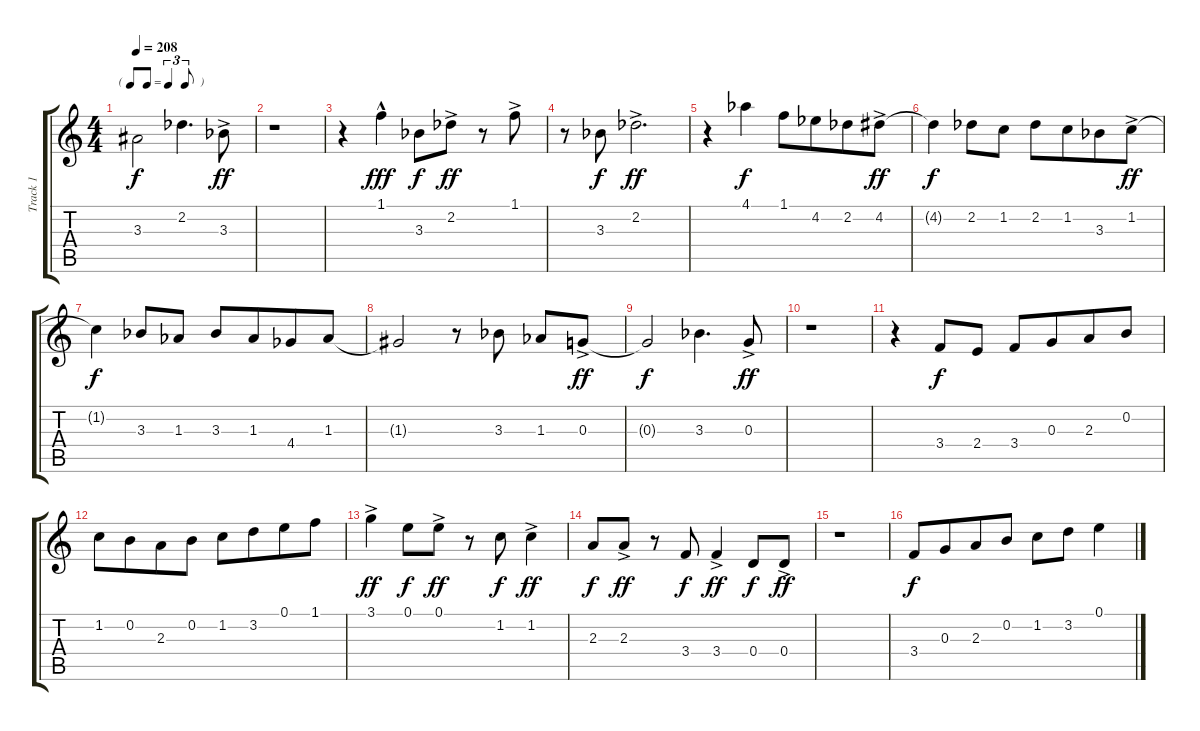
\track ("Track 1" "Track 1") {instrument electricguitarjazz}
\staff {score tabs}
\tuning (E4 B3 G3 D3 A2 E2) {hide}
\ts (4 4)
\tf triplet8th
\tempo 208
\clef g2
\ks c
3.3{t}.2{dy f beam Down} 2.2{acc b}.4{d} 3.3{ac acc b}.8{dy ff} |
r.1 |
r.4 1.1{hac}.4{dy fff} 3.3{acc b}.8{dy f} 2.2{ac acc b}.8{dy ff} r.8 1.1{ac}.8 |
r.8 3.3{acc b}.8{dy f} 2.2{ac acc b}.2{d dy ff} |
r.4 4.1{acc b}.4{dy f} 1.1.8{beam merge} 4.2{acc b}.8{beam merge} 2.2{acc b}.8{beam merge} 4.2{ac}.8{dy ff} |
4.2{t}.4{dy f} 2.2{acc b}.8 1.2.8 2.2{acc b}.8{beam merge} 1.2.8{beam merge} 3.3{acc b}.8{beam merge} 1.2{ac}.8{dy ff} |
1.2{t}.4{dy f} 3.3{acc b}.8{beam Up} 1.3{acc b}.8{beam Up} 3.3{acc b}.8 1.3{acc b}.8{beam merge} 4.4{acc b}.8 1.3{acc b}.8 |
1.3{t}.2 r.8 3.3{acc b}.8 1.3{acc b}.8 0.3{ac}.8{dy ff} |
0.3{t}.2{dy f} 3.3{acc b}.4{d} 0.3{ac}.8{dy ff} |
r.1 |
r.4 3.4.8{dy f} 2.4.8 3.4.8 0.3.8{beam merge} 2.3.8 0.2.8 |
1.2.8 0.2.8{beam merge} 2.3.8 0.2.8 1.2.8 3.2.8{beam merge} 0.1.8 1.1.8 |
3.1{ac}.4{dy ff} 0.1.8{dy f} 0.1{ac}.8{dy ff} r.8 1.2.8{dy f} 1.2{ac}.4{dy ff} |
2.3.8{dy f} 2.3{ac}.8{dy ff} r.8 3.4.8{dy f} 3.4{ac}.4{dy ff} 0.4.8{dy f} 0.4{ac}.8{dy ff} |
r.1 |
3.4.8{dy f} 0.3.8{beam merge} 2.3.8 0.2.8 1.2.8 3.2.8 0.1.4
